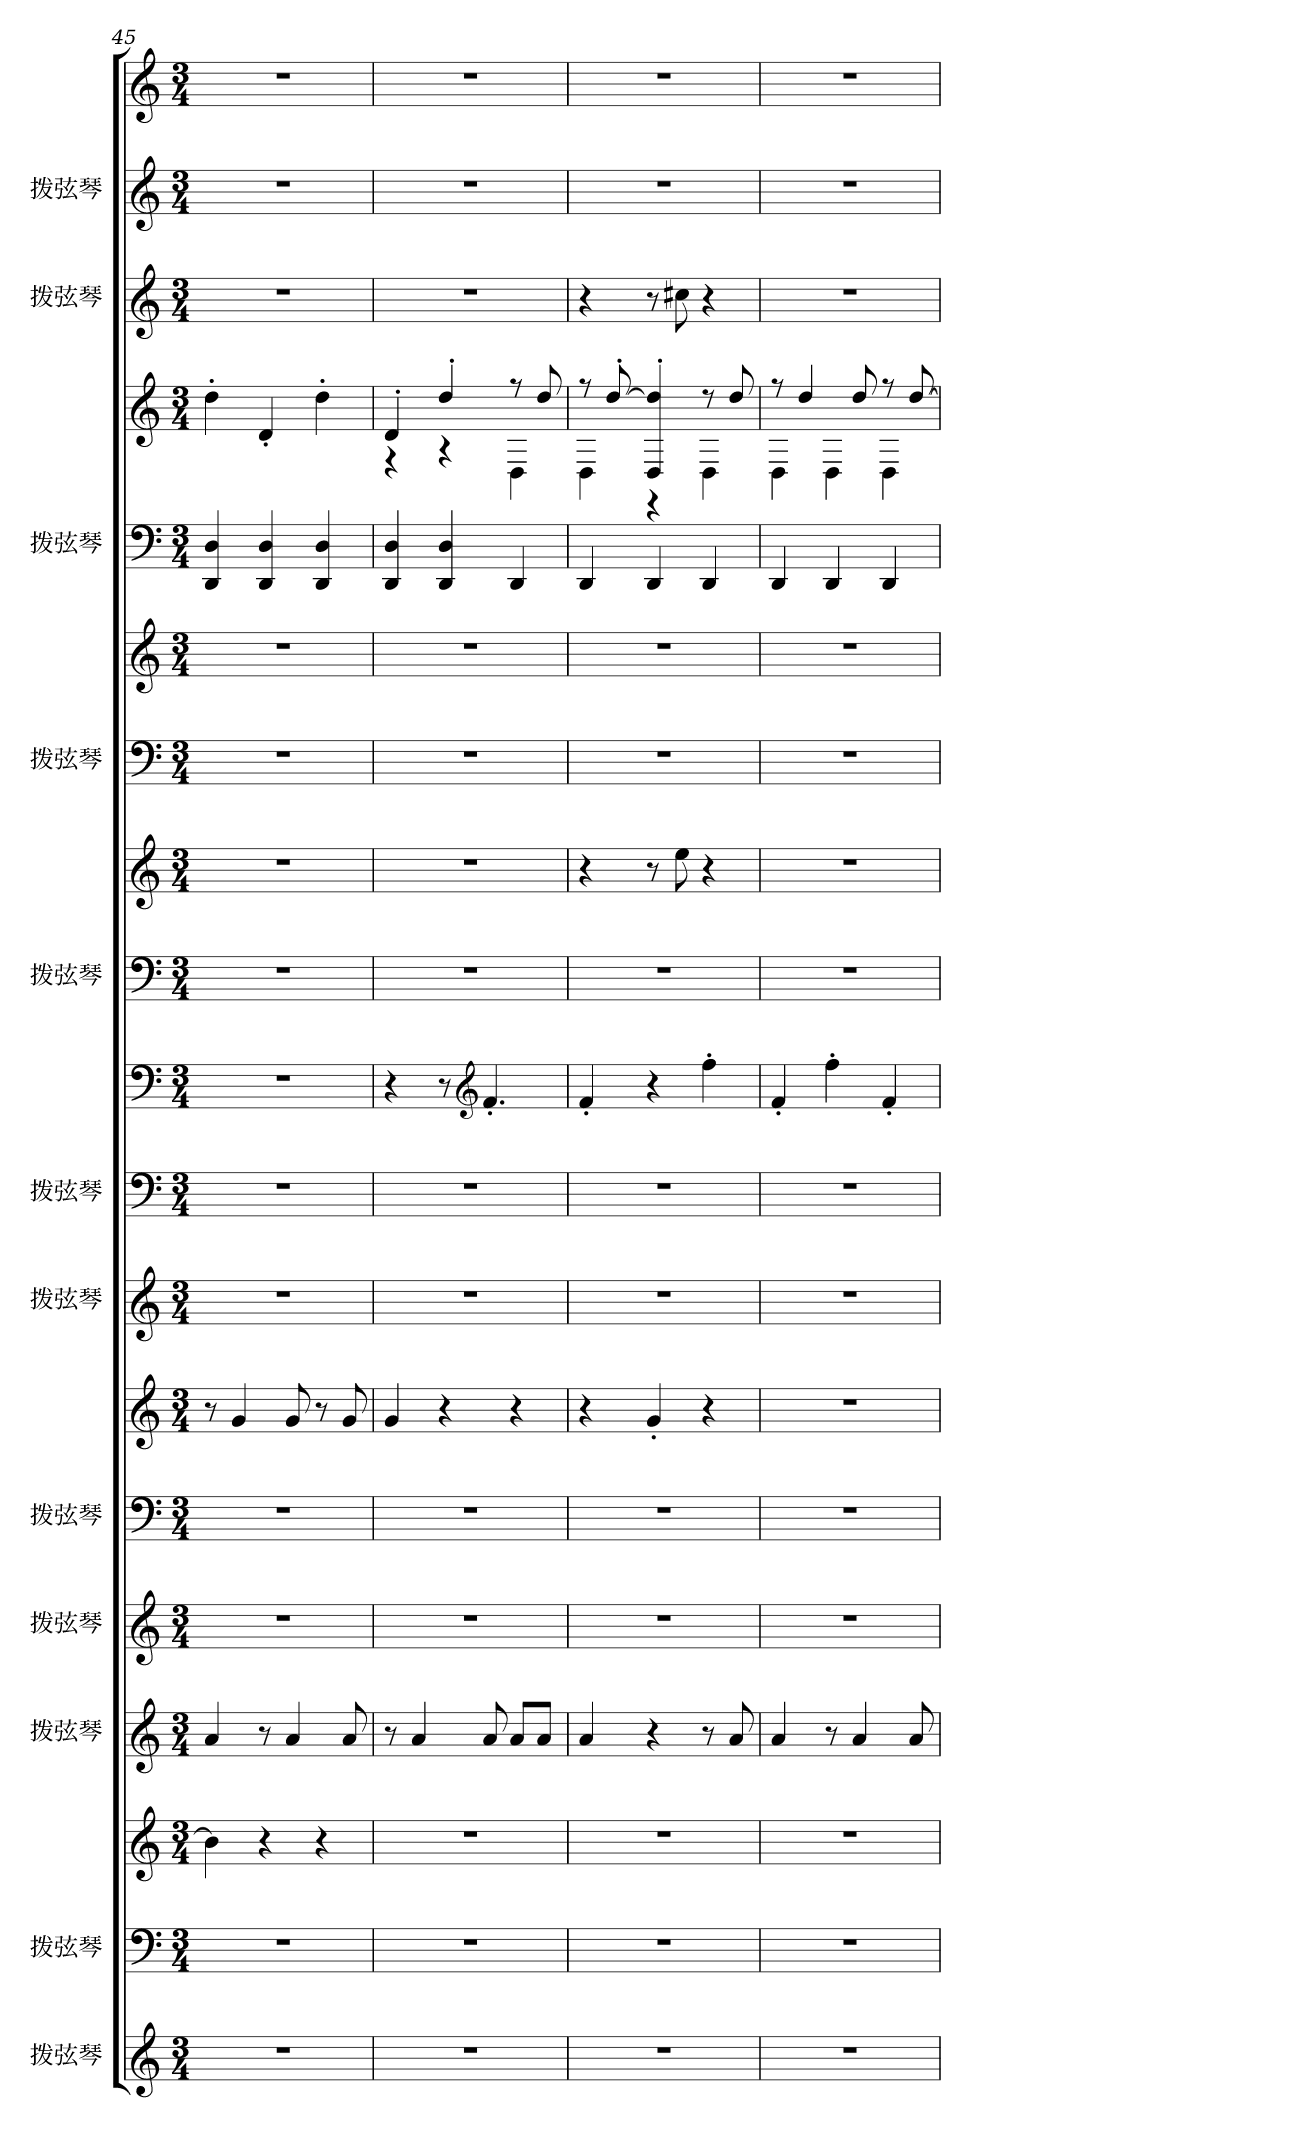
**kern	**kern	**kern	**kern	**kern	**kern	**kern	**kern	**kern	**kern	**kern	**kern	**kern	**kern	**kern	**kern	**kern	**kern	**kern
*part12	*part11	*part11	*part10	*part9	*part8	*part8	*part7	*part6	*part6	*part5	*part5	*part4	*part4	*part3	*part3	*part2	*part1	*part1
*staff19	*staff18	*staff17	*staff16	*staff15	*staff14	*staff13	*staff12	*staff11	*staff10	*staff9	*staff8	*staff7	*staff6	*staff5	*staff4	*staff3	*staff2	*staff1
*I"拨弦琴	*I"拨弦琴	*	*I"拨弦琴	*I"拨弦琴	*I"拨弦琴	*	*I"拨弦琴	*I"拨弦琴	*	*I"拨弦琴	*	*I"拨弦琴	*	*I"拨弦琴	*	*I"拨弦琴	*I"拨弦琴	*
*clefG2	*clefF4	*clefG2	*clefG2	*clefG2	*clefF4	*clefG2	*clefG2	*clefF4	*clefF4	*clefF4	*clefG2	*clefF4	*clefG2	*clefF4	*clefG2	*clefG2	*clefG2	*clefG2
*k[]	*k[]	*k[]	*k[]	*k[]	*k[]	*k[]	*k[]	*k[]	*k[]	*k[]	*k[]	*k[]	*k[]	*k[]	*k[]	*k[]	*k[]	*k[]
*M3/4	*M3/4	*M3/4	*M3/4	*M3/4	*M3/4	*M3/4	*M3/4	*M3/4	*M3/4	*M3/4	*M3/4	*M3/4	*M3/4	*M3/4	*M3/4	*M3/4	*M3/4	*M3/4
=45	=45	=45	=45	=45	=45	=45	=45	=45	=45	=45	=45	=45	=45	=45	=45	=45	=45	=45
2.r	2.r	4b-\]	4a/	2.r	2.r	8r	2.r	2.r	2.r	2.r	2.r	2.r	2.r	4DD/ 4D/	4dd'\	2.r	2.r	2.r
.	.	.	.	.	.	4g/	.	.	.	.	.	.	.	.	.	.	.	.
.	.	4r	8r	.	.	.	.	.	.	.	.	.	.	4DD/ 4D/	4d'/	.	.	.
.	.	.	4a/	.	.	8g/	.	.	.	.	.	.	.	.	.	.	.	.
.	.	4r	.	.	.	8r	.	.	.	.	.	.	.	4DD/ 4D/	4dd'\	.	.	.
.	.	.	8a/	.	.	8g/	.	.	.	.	.	.	.	.	.	.	.	.
!!LO:PB:g=z
=46	=46	=46	=46	=46	=46	=46	=46	=46	=46	=46	=46	=46	=46	=46	=46	=46	=46	=46
*	*	*	*	*	*	*	*	*	*	*	*	*	*	*	*^	*	*	*
2.r	2.r	2.r	8r	2.r	2.r	4g/	2.r	2.r	4r	2.r	2.r	2.r	2.r	4DD/ 4D/	4d'/	4r	2.r	2.r	2.r
.	.	.	4a/	.	.	.	.	.	.	.	.	.	.	.	.	.	.	.	.
.	.	.	.	.	.	4r	.	.	8r	.	.	.	.	4DD/ 4D/	4dd'/	4r	.	.	.
*	*	*	*	*	*	*	*	*	*clefG2	*	*	*	*	*	*	*	*	*	*
.	.	.	8a/	.	.	.	.	.	4.f'/	.	.	.	.	.	.	.	.	.	.
.	.	.	8a/L	.	.	4r	.	.	.	.	.	.	.	4DD/	8r	4D\	.	.	.
.	.	.	8a/J	.	.	.	.	.	.	.	.	.	.	.	8dd/	.	.	.	.
=47	=47	=47	=47	=47	=47	=47	=47	=47	=47	=47	=47	=47	=47	=47	=47	=47	=47	=47	=47
2.r	2.r	2.r	4a/	2.r	2.r	4r	2.r	2.r	4f'/	2.r	4r	2.r	2.r	4DD/	8r	4D\	4r	2.r	2.r
.	.	.	.	.	.	.	.	.	.	.	.	.	.	.	[8dd'/	.	.	.	.
.	.	.	4r	.	.	4g'/	.	.	4r	.	8r	.	.	4DD/	4D/' 4dd/]'	4r	8r	.	.
.	.	.	.	.	.	.	.	.	.	.	8ee\	.	.	.	.	.	8cc#X\	.	.
.	.	.	8r	.	.	4r	.	.	4ff'\	.	4r	.	.	4DD/	8r	4D\	4r	.	.
.	.	.	8a/	.	.	.	.	.	.	.	.	.	.	.	8dd/	.	.	.	.
=48	=48	=48	=48	=48	=48	=48	=48	=48	=48	=48	=48	=48	=48	=48	=48	=48	=48	=48	=48
2.r	2.r	2.r	4a/	2.r	2.r	2.r	2.r	2.r	4f'/	2.r	2.r	2.r	2.r	4DD/	8r	4D\	2.r	2.r	2.r
.	.	.	.	.	.	.	.	.	.	.	.	.	.	.	4dd/	.	.	.	.
.	.	.	8r	.	.	.	.	.	4ff'\	.	.	.	.	4DD/	.	4D\	.	.	.
.	.	.	4a/	.	.	.	.	.	.	.	.	.	.	.	8dd/	.	.	.	.
.	.	.	.	.	.	.	.	.	4f'/	.	.	.	.	4DD/	8r	4D\	.	.	.
.	.	.	8a/	.	.	.	.	.	.	.	.	.	.	.	[8dd/	.	.	.	.
*	*	*	*	*	*	*	*	*	*	*	*	*	*	*	*v	*v	*	*	*
=	=	=	=	=	=	=	=	=	=	=	=	=	=	=	=	=	=	=
*-	*-	*-	*-	*-	*-	*-	*-	*-	*-	*-	*-	*-	*-	*-	*-	*-	*-	*-
